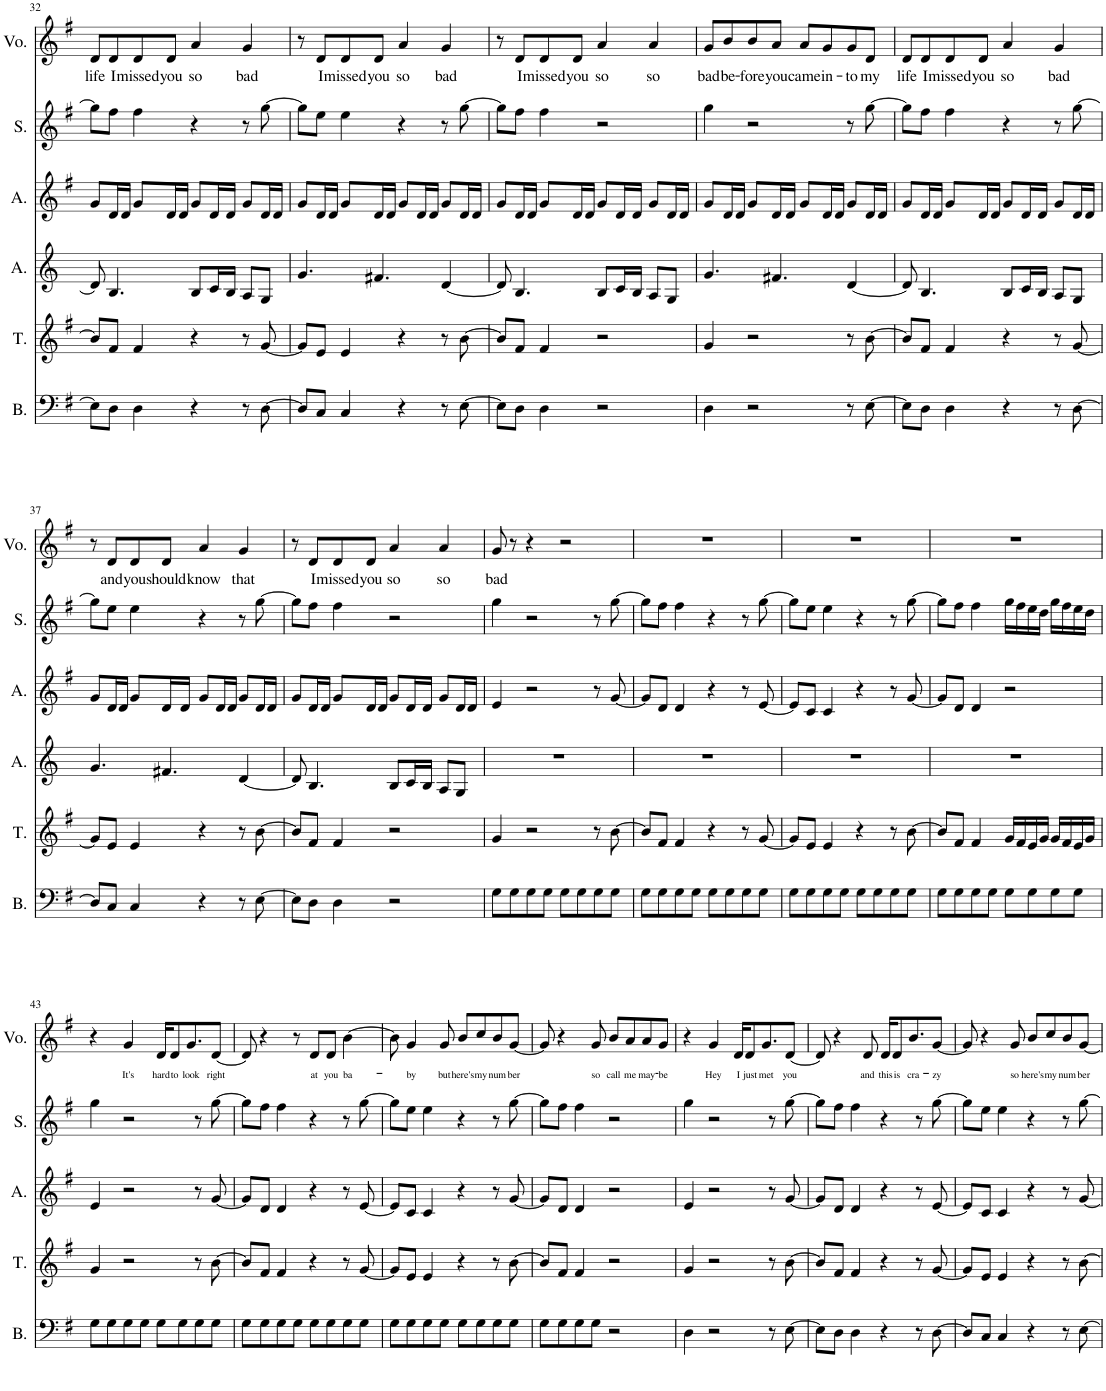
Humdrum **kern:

**kern	**kern	**kern	**kern	**kern	**kern	**text
*part6	*part5	*part4	*part3	*part2	*part1	*part1
*staff6	*staff5	*staff4	*staff3	*staff2	*staff1	*staff1
*I"Bass	*I"Tenor	*I"Alto	*I"Alto	*I"Soprano	*I"Voice	*
*I'B.	*I'T.	*I'A.	*I'A.	*I'S.	*I'Vo.	*
!!LO:PB:g=z
*clefF4	*clefG2	*clefG2	*clefG2	*clefG2	*clefG2	*
*k[f#]	*k[f#]	*k[]	*k[f#]	*k[f#]	*k[f#]	*
*M4/4	*M4/4	*M4/4	*M4/4	*M4/4	*M4/4	*
=32	=32	=32	=32	=32	=32	=32
!	!	!	!	!	!	!LO:LY:b
8E\L]	8b/L]	8d/]	8g/L	8gg\L]	8d/L	life
!	!	!	!	!	!	!LO:LY:b
8D\J	8f#/J	4.B/	16d/L	8ff#\J	8d/	I
.	.	.	16d/JJ	.	.	.
!	!	!	!	!	!	!LO:LY:b
4D\	4f#/	.	8g/L	4ff#\	8d/	missed
!	!	!	!	!	!	!LO:LY:b
.	.	.	16d/L	.	8d/J	you
.	.	.	16d/JJ	.	.	.
!	!	!	!	!	!	!LO:LY:b
4r	4r	8B/L	8g/L	4r	4a/	so
.	.	16c/L	16d/L	.	.	.
.	.	16B/JJ	16d/JJ	.	.	.
!	!	!	!	!	!	!LO:LY:b
8r	8r	8A/L	8g/L	8r	4g/	bad
[8D\	[8g/	8G/J	16d/L	[8gg\	.	.
.	.	.	16d/JJ	.	.	.
=33	=33	=33	=33	=33	=33	=33
8D/L]	8g/L]	4.g/	8g/L	8gg\L]	8r	.
!	!	!	!	!	!	!LO:LY:b
8C/J	8e/J	.	16d/L	8ee\J	8d/L	I
.	.	.	16d/JJ	.	.	.
!	!	!	!	!	!	!LO:LY:b
4C/	4e/	.	8g/L	4ee\	8d/	missed
!	!	!	!	!	!	!LO:LY:b
.	.	4.f#X/	16d/L	.	8d/J	you
.	.	.	16d/JJ	.	.	.
!	!	!	!	!	!	!LO:LY:b
4r	4r	.	8g/L	4r	4a/	so
.	.	.	16d/L	.	.	.
.	.	.	16d/JJ	.	.	.
!	!	!	!	!	!	!LO:LY:b
8r	8r	[4d/	8g/L	8r	4g/	bad
[8E\	[8b\	.	16d/L	[8gg\	.	.
.	.	.	16d/JJ	.	.	.
=34	=34	=34	=34	=34	=34	=34
8E\L]	8b/L]	8d/]	8g/L	8gg\L]	8r	.
!	!	!	!	!	!	!LO:LY:b
8D\J	8f#/J	4.B/	16d/L	8ff#\J	8d/L	I
.	.	.	16d/JJ	.	.	.
!	!	!	!	!	!	!LO:LY:b
4D\	4f#/	.	8g/L	4ff#\	8d/	missed
!	!	!	!	!	!	!LO:LY:b
.	.	.	16d/L	.	8d/J	you
.	.	.	16d/JJ	.	.	.
!	!	!	!	!	!	!LO:LY:b
2r	2r	8B/L	8g/L	2r	4a/	so
.	.	16c/L	16d/L	.	.	.
.	.	16B/JJ	16d/JJ	.	.	.
!	!	!	!	!	!	!LO:LY:b
.	.	8A/L	8g/L	.	4a/	so
.	.	8G/J	16d/L	.	.	.
.	.	.	16d/JJ	.	.	.
=35	=35	=35	=35	=35	=35	=35
!	!	!	!	!	!	!LO:LY:b
4D\	4g/	4.g/	8g/L	4gg\	8g/L	bad
!	!	!	!	!	!	!LO:LY:b
.	.	.	16d/L	.	8b/	be-
.	.	.	16d/JJ	.	.	.
!	!	!	!	!	!	!LO:LY:b
2r	2r	.	8g/L	2r	8b/	-fore
!	!	!	!	!	!	!LO:LY:b
.	.	4.f#X/	16d/L	.	8a/J	you
.	.	.	16d/JJ	.	.	.
!	!	!	!	!	!	!LO:LY:b
.	.	.	8g/L	.	8a/L	came
!	!	!	!	!	!	!LO:LY:b
.	.	.	16d/L	.	8g/	in-
.	.	.	16d/JJ	.	.	.
!	!	!	!	!	!	!LO:LY:b
8r	8r	[4d/	8g/L	8r	8g/	-to
!	!	!	!	!	!	!LO:LY:b
[8E\	[8b\	.	16d/L	[8gg\	8d/J	my
.	.	.	16d/JJ	.	.	.
=36	=36	=36	=36	=36	=36	=36
!	!	!	!	!	!	!LO:LY:b
8E\L]	8b/L]	8d/]	8g/L	8gg\L]	8d/L	life
!	!	!	!	!	!	!LO:LY:b
8D\J	8f#/J	4.B/	16d/L	8ff#\J	8d/	I
.	.	.	16d/JJ	.	.	.
!	!	!	!	!	!	!LO:LY:b
4D\	4f#/	.	8g/L	4ff#\	8d/	missed
!	!	!	!	!	!	!LO:LY:b
.	.	.	16d/L	.	8d/J	you
.	.	.	16d/JJ	.	.	.
!	!	!	!	!	!	!LO:LY:b
4r	4r	8B/L	8g/L	4r	4a/	so
.	.	16c/L	16d/L	.	.	.
.	.	16B/JJ	16d/JJ	.	.	.
!	!	!	!	!	!	!LO:LY:b
8r	8r	8A/L	8g/L	8r	4g/	bad
[8D\	[8g/	8G/J	16d/L	[8gg\	.	.
.	.	.	16d/JJ	.	.	.
!!LO:LB:g=z
=37	=37	=37	=37	=37	=37	=37
8D/L]	8g/L]	4.g/	8g/L	8gg\L]	8r	.
!	!	!	!	!	!	!LO:LY:b
8C/J	8e/J	.	16d/L	8ee\J	8d/L	and
.	.	.	16d/JJ	.	.	.
!	!	!	!	!	!	!LO:LY:b
4C/	4e/	.	8g/L	4ee\	8d/	you
!	!	!	!	!	!	!LO:LY:b
.	.	4.f#X/	16d/L	.	8d/J	should
.	.	.	16d/JJ	.	.	.
!	!	!	!	!	!	!LO:LY:b
4r	4r	.	8g/L	4r	4a/	know
.	.	.	16d/L	.	.	.
.	.	.	16d/JJ	.	.	.
!	!	!	!	!	!	!LO:LY:b
8r	8r	[4d/	8g/L	8r	4g/	that
[8E\	[8b\	.	16d/L	[8gg\	.	.
.	.	.	16d/JJ	.	.	.
=38	=38	=38	=38	=38	=38	=38
8E\L]	8b/L]	8d/]	8g/L	8gg\L]	8r	.
!	!	!	!	!	!	!LO:LY:b
8D\J	8f#/J	4.B/	16d/L	8ff#\J	8d/L	I
.	.	.	16d/JJ	.	.	.
!	!	!	!	!	!	!LO:LY:b
4D\	4f#/	.	8g/L	4ff#\	8d/	missed
!	!	!	!	!	!	!LO:LY:b
.	.	.	16d/L	.	8d/J	you
.	.	.	16d/JJ	.	.	.
!	!	!	!	!	!	!LO:LY:b
2r	2r	8B/L	8g/L	2r	4a/	so
.	.	16c/L	16d/L	.	.	.
.	.	16B/JJ	16d/JJ	.	.	.
!	!	!	!	!	!	!LO:LY:b
.	.	8A/L	8g/L	.	4a/	so
.	.	8G/J	16d/L	.	.	.
.	.	.	16d/JJ	.	.	.
=39	=39	=39	=39	=39	=39	=39
!	!	!	!	!	!	!LO:LY:b
8G\L	4g/	1r	4e/	4gg\	8g/	bad
8G\	.	.	.	.	8r	.
8G\	2r	.	2r	2r	4r	.
8G\J	.	.	.	.	.	.
8G\L	.	.	.	.	2r	.
8G\	.	.	.	.	.	.
8G\	8r	.	8r	8r	.	.
8G\J	[8b\	.	[8g/	[8gg\	.	.
=40	=40	=40	=40	=40	=40	=40
8G\L	8b/L]	1r	8g/L]	8gg\L]	1r	.
8G\	8f#/J	.	8d/J	8ff#\J	.	.
8G\	4f#/	.	4d/	4ff#\	.	.
8G\J	.	.	.	.	.	.
8G\L	4r	.	4r	4r	.	.
8G\	.	.	.	.	.	.
8G\	8r	.	8r	8r	.	.
8G\J	[8g/	.	[8e/	[8gg\	.	.
=41	=41	=41	=41	=41	=41	=41
8G\L	8g/L]	1r	8e/L]	8gg\L]	1r	.
8G\	8e/J	.	8c/J	8ee\J	.	.
8G\	4e/	.	4c/	4ee\	.	.
8G\J	.	.	.	.	.	.
8G\L	4r	.	4r	4r	.	.
8G\	.	.	.	.	.	.
8G\	8r	.	8r	8r	.	.
8G\J	[8b\	.	[8g/	[8gg\	.	.
=42	=42	=42	=42	=42	=42	=42
8G\L	8b/L]	1r	8g/L]	8gg\L]	1r	.
8G\	8f#/J	.	8d/J	8ff#\J	.	.
8G\	4f#/	.	4d/	4ff#\	.	.
8G\J	.	.	.	.	.	.
8G\L	16g/LL	.	2r	16gg\LL	.	.
.	16f#/	.	.	16ff#\	.	.
8G\	16e/	.	.	16ee\	.	.
.	16g/JJ	.	.	16dd\JJ	.	.
8G\	16g/LL	.	.	16gg\LL	.	.
.	16f#/	.	.	16ff#\	.	.
8G\J	16e/	.	.	16ee\	.	.
.	16g/JJ	.	.	16dd\JJ	.	.
!!LO:LB:g=z
=43	=43	=43	=43	=43	=43	=43
8G\L	4g/	1r	4e/	4gg\	4r	.
8G\	.	.	.	.	.	.
!	!	!	!	!	!	!LO:LY:b
8G\	2r	.	2r	2r	4g/	It's
8G\J	.	.	.	.	.	.
!	!	!	!	!	!	!LO:LY:b
8G\L	.	.	.	.	16d/KL	hard
!	!	!	!	!	!	!LO:LY:b
.	.	.	.	.	8d/	to
8G\	.	.	.	.	.	.
!	!	!	!	!	!	!LO:LY:b
.	.	.	.	.	8.g/	look
8G\	8r	.	8r	8r	.	.
!	!	!	!	!	!	!LO:LY:b
8G\J	[8b\	.	[8g/	[8gg\	[8d/J	right
=44	=44	=44	=44	=44	=44	=44
8G\L	8b/L]	1r	8g/L]	8gg\L]	8d/]	.
8G\	8f#/J	.	8d/J	8ff#\J	4r	.
8G\	4f#/	.	4d/	4ff#\	.	.
8G\J	.	.	.	.	8r	.
!	!	!	!	!	!	!LO:LY:b
8G\L	4r	.	4r	4r	8d/L	at
!	!	!	!	!	!	!LO:LY:b
8G\	.	.	.	.	8d/J	you
!	!	!	!	!	!	!LO:LY:b
8G\	8r	.	8r	8r	[4b\	ba-
8G\J	[8g/	.	[8e/	[8gg\	.	.
=45	=45	=45	=45	=45	=45	=45
8G\L	8g/L]	1r	8e/L]	8gg\L]	8b\]	.
!	!	!	!	!	!	!LO:LY:b
8G\	8e/J	.	8c/J	8ee\J	4g/	-by
8G\	4e/	.	4c/	4ee\	.	.
!	!	!	!	!	!	!LO:LY:b
8G\J	.	.	.	.	8g/	but
!	!	!	!	!	!	!LO:LY:b
8G\L	4r	.	4r	4r	8b/L	here's
!	!	!	!	!	!	!LO:LY:b
8G\	.	.	.	.	8cc/	my
!	!	!	!	!	!	!LO:LY:b
8G\	8r	.	8r	8r	8b/	num-
!	!	!	!	!	!	!LO:LY:b
8G\J	[8b\	.	[8g/	[8gg\	[8g/J	-ber
=46	=46	=46	=46	=46	=46	=46
8G\L	8b/L]	1r	8g/L]	8gg\L]	8g/]	.
8G\	8f#/J	.	8d/J	8ff#\J	4r	.
8G\	4f#/	.	4d/	4ff#\	.	.
!	!	!	!	!	!	!LO:LY:b
8G\J	.	.	.	.	8g/	so
!	!	!	!	!	!	!LO:LY:b
2r	2r	.	2r	2r	8b/L	call
!	!	!	!	!	!	!LO:LY:b
.	.	.	.	.	8a/	me
!	!	!	!	!	!	!LO:LY:b
.	.	.	.	.	8a/	may-
!	!	!	!	!	!	!LO:LY:b
.	.	.	.	.	8g/J	-be
=47	=47	=47	=47	=47	=47	=47
4D\	4g/	1r	4e/	4gg\	4r	.
!	!	!	!	!	!	!LO:LY:b
2r	2r	.	2r	2r	4g/	Hey
!	!	!	!	!	!	!LO:LY:b
.	.	.	.	.	16d/KL	I
!	!	!	!	!	!	!LO:LY:b
.	.	.	.	.	8d/	just
!	!	!	!	!	!	!LO:LY:b
.	.	.	.	.	8.g/	met
8r	8r	.	8r	8r	.	.
!	!	!	!	!	!	!LO:LY:b
[8E\	[8b\	.	[8g/	[8gg\	[8d/J	you
=48	=48	=48	=48	=48	=48	=48
8E\L]	8b/L]	1r	8g/L]	8gg\L]	8d/]	.
8D\J	8f#/J	.	8d/J	8ff#\J	4r	.
4D\	4f#/	.	4d/	4ff#\	.	.
!	!	!	!	!	!	!LO:LY:b
.	.	.	.	.	8d/	and
!	!	!	!	!	!	!LO:LY:b
4r	4r	.	4r	4r	16d/KL	this
!	!	!	!	!	!	!LO:LY:b
.	.	.	.	.	8d/	is
!	!	!	!	!	!	!LO:LY:b
.	.	.	.	.	8.b/	cra-
8r	8r	.	8r	8r	.	.
!	!	!	!	!	!	!LO:LY:b
[8D\	[8g/	.	[8e/	[8gg\	[8g/J	-zy
=49	=49	=49	=49	=49	=49	=49
8D/L]	8g/L]	1r	8e/L]	8gg\L]	8g/]	.
8C/J	8e/J	.	8c/J	8ee\J	4r	.
4C/	4e/	.	4c/	4ee\	.	.
!	!	!	!	!	!	!LO:LY:b
.	.	.	.	.	8g/	so
!	!	!	!	!	!	!LO:LY:b
4r	4r	.	4r	4r	8b/L	here's
!	!	!	!	!	!	!LO:LY:b
.	.	.	.	.	8cc/	my
!	!	!	!	!	!	!LO:LY:b
8r	8r	.	8r	8r	8b/	num-
!	!	!	!	!	!	!LO:LY:b
[8E\	[8b\	.	[8g/	[8gg\	[8g/J	-ber
=	=	=	=	=	=	=
*-	*-	*-	*-	*-	*-	*-
